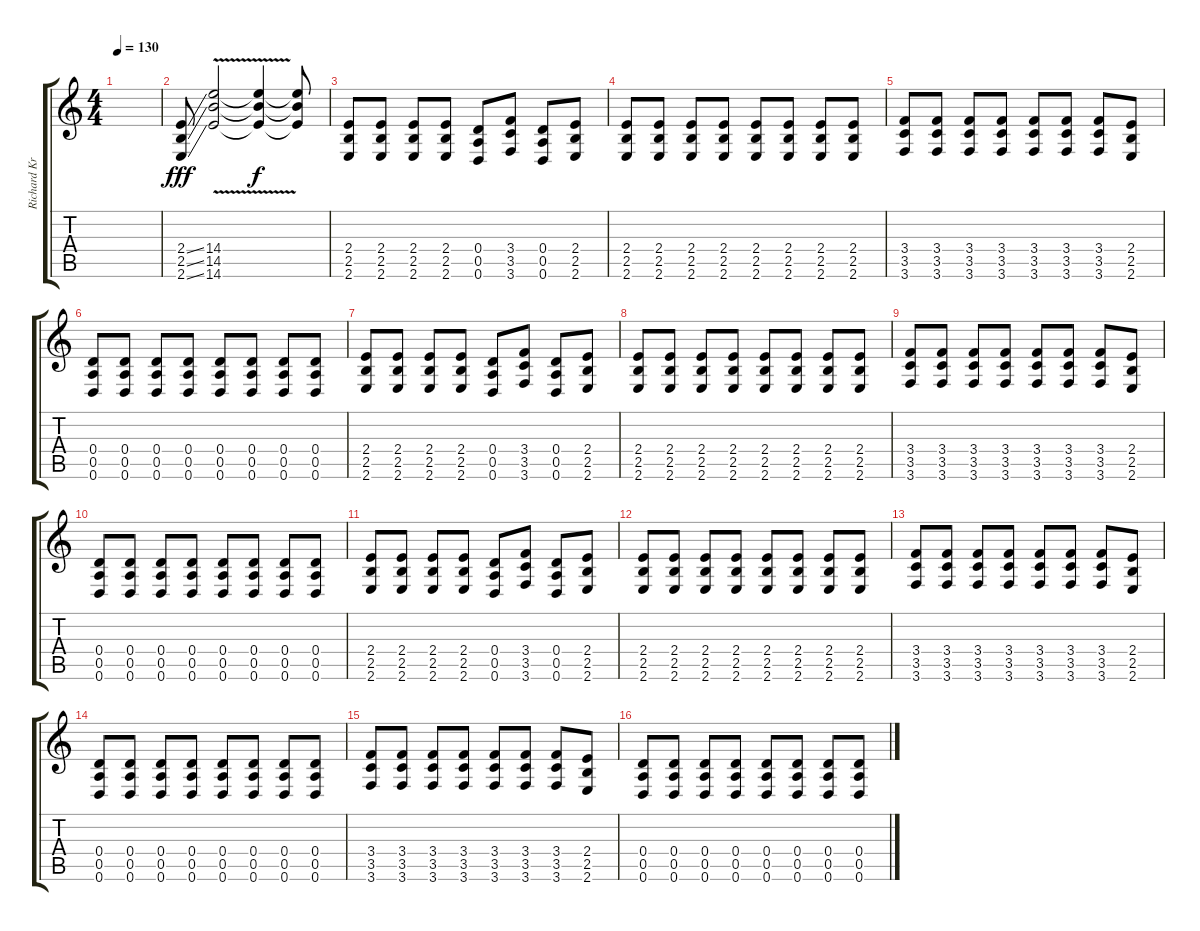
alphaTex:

\track ("Richard Kruspe" "Richard Kr") {instrument distortionguitar}
\staff {score tabs}
\tuning (E4 B3 G3 D3 A2 D2) {hide}
\ts (4 4)
\tempo 130
\clef g2
\ks c
|
(2.4{ss} 2.5{ss} 2.6{ss}).8{dy fff} (14.4{v} 14.5 14.6).2 (14.4{t} 14.5{t} 14.6{t}).4{dy f} (14.4{t} 14.5{t} 14.6{t}).8 |
(2.4 2.5 2.6).8 (2.4 2.5 2.6).8 (2.4 2.5 2.6).8 (2.4 2.5 2.6).8 (0.4 0.5 0.6).8 (3.4 3.5 3.6).8 (0.4 0.5 0.6).8 (2.4 2.5 2.6).8 |
(2.4 2.5 2.6).8 (2.4 2.5 2.6).8 (2.4 2.5 2.6).8 (2.4 2.5 2.6).8 (2.4 2.5 2.6).8 (2.4 2.5 2.6).8 (2.4 2.5 2.6).8 (2.4 2.5 2.6).8 |
(3.4 3.5 3.6).8 (3.4 3.5 3.6).8 (3.4 3.5 3.6).8 (3.4 3.5 3.6).8 (3.4 3.5 3.6).8 (3.4 3.5 3.6).8 (3.4 3.5 3.6).8 (2.4 2.5 2.6).8 |
(0.4 0.5 0.6).8 (0.4 0.5 0.6).8 (0.4 0.5 0.6).8 (0.4 0.5 0.6).8 (0.4 0.5 0.6).8 (0.4 0.5 0.6).8 (0.4 0.5 0.6).8 (0.4 0.5 0.6).8 |
(2.4 2.5 2.6).8 (2.4 2.5 2.6).8 (2.4 2.5 2.6).8 (2.4 2.5 2.6).8 (0.4 0.5 0.6).8 (3.4 3.5 3.6).8 (0.4 0.5 0.6).8 (2.4 2.5 2.6).8 |
(2.4 2.5 2.6).8 (2.4 2.5 2.6).8 (2.4 2.5 2.6).8 (2.4 2.5 2.6).8 (2.4 2.5 2.6).8 (2.4 2.5 2.6).8 (2.4 2.5 2.6).8 (2.4 2.5 2.6).8 |
(3.4 3.5 3.6).8 (3.4 3.5 3.6).8 (3.4 3.5 3.6).8 (3.4 3.5 3.6).8 (3.4 3.5 3.6).8 (3.4 3.5 3.6).8 (3.4 3.5 3.6).8 (2.4 2.5 2.6).8 |
(0.4 0.5 0.6).8 (0.4 0.5 0.6).8 (0.4 0.5 0.6).8 (0.4 0.5 0.6).8 (0.4 0.5 0.6).8 (0.4 0.5 0.6).8 (0.4 0.5 0.6).8 (0.4 0.5 0.6).8 |
(2.4 2.5 2.6).8 (2.4 2.5 2.6).8 (2.4 2.5 2.6).8 (2.4 2.5 2.6).8 (0.4 0.5 0.6).8 (3.4 3.5 3.6).8 (0.4 0.5 0.6).8 (2.4 2.5 2.6).8 |
(2.4 2.5 2.6).8 (2.4 2.5 2.6).8 (2.4 2.5 2.6).8 (2.4 2.5 2.6).8 (2.4 2.5 2.6).8 (2.4 2.5 2.6).8 (2.4 2.5 2.6).8 (2.4 2.5 2.6).8 |
(3.4 3.5 3.6).8 (3.4 3.5 3.6).8 (3.4 3.5 3.6).8 (3.4 3.5 3.6).8 (3.4 3.5 3.6).8 (3.4 3.5 3.6).8 (3.4 3.5 3.6).8 (2.4 2.5 2.6).8 |
(0.4 0.5 0.6).8 (0.4 0.5 0.6).8 (0.4 0.5 0.6).8 (0.4 0.5 0.6).8 (0.4 0.5 0.6).8 (0.4 0.5 0.6).8 (0.4 0.5 0.6).8 (0.4 0.5 0.6).8 |
(3.4 3.5 3.6).8 (3.4 3.5 3.6).8 (3.4 3.5 3.6).8 (3.4 3.5 3.6).8 (3.4 3.5 3.6).8 (3.4 3.5 3.6).8 (3.4 3.5 3.6).8 (2.4 2.5 2.6).8 |
(0.4 0.5 0.6).8 (0.4 0.5 0.6).8 (0.4 0.5 0.6).8 (0.4 0.5 0.6).8 (0.4 0.5 0.6).8 (0.4 0.5 0.6).8 (0.4 0.5 0.6).8 (0.4 0.5 0.6).8
